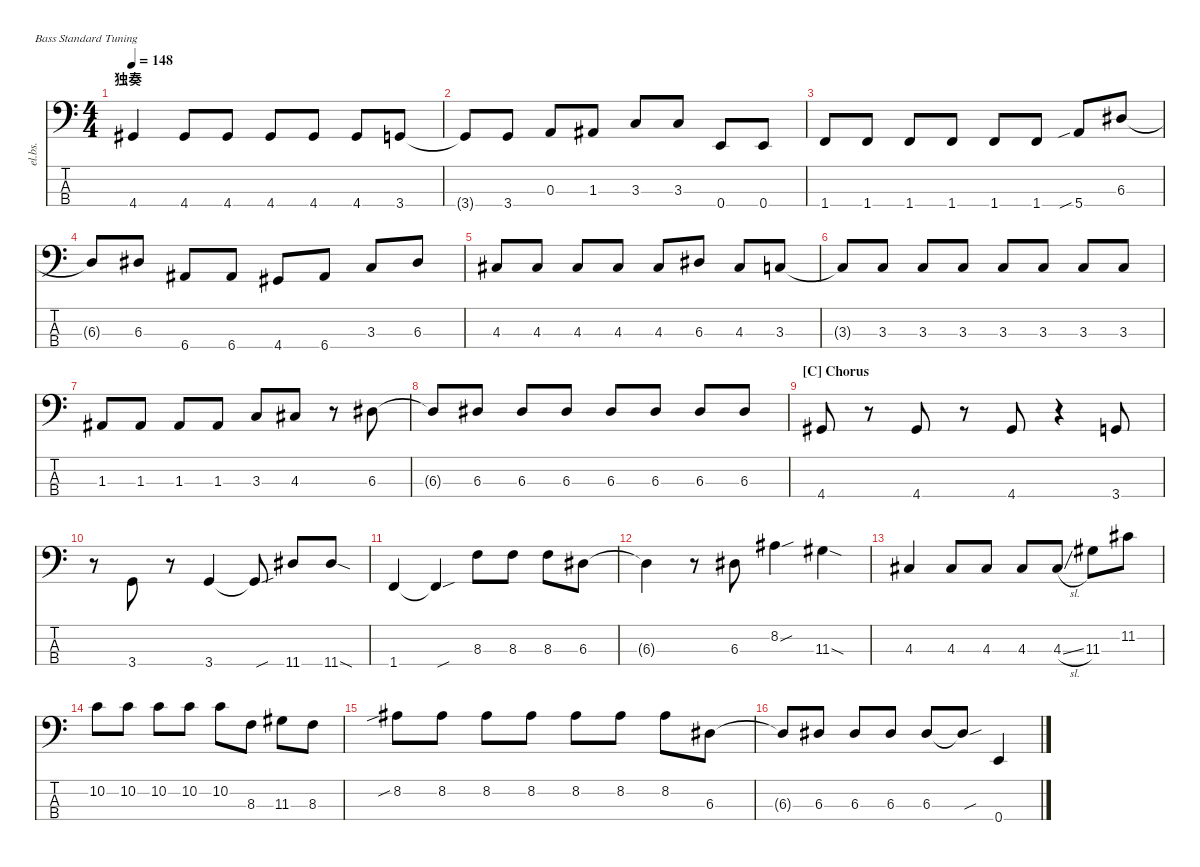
\defaultSystemsLayout 4
\hideDynamics
\bracketExtendMode nobrackets
\track ("Electric Bass" "el.bs.") {instrument electricbassfinger}
\staff {score tabs}
\tuning (G2 D2 A1 E1)
\ts (4 4)
\section ("" "独奏")
\tempo 148
\clef f4
\ks c
4.4{acc #}.4{dy mf beam Up} 4.4{acc #}.8{beam Up} 4.4{acc #}.8{beam Up} 4.4{acc #}.8{beam Up} 4.4{acc #}.8{beam Up} 4.4{acc #}.8{beam Up} 3.4.8{beam Up} |
3.4{t}.8{beam Up} 3.4.8{beam Up} 0.3.8{beam Up} 1.3{acc #}.8{beam Up} 3.3.8{beam Up} 3.3.8{beam Up} 0.4.8{beam Up} 0.4.8{beam Up} |
1.4.8{beam Up} 1.4.8{beam Up} 1.4.8{beam Up} 1.4.8{beam Up} 1.4.8{beam Up} 1.4.8{beam Up} 5.4{sib}.8{beam Up} 6.3{acc #}.8{beam Up} |
6.3{t acc #}.8{beam Up} 6.3{acc #}.8{beam Up} 6.4{acc #}.8{beam Up} 6.4{acc #}.8{beam Up} 4.4{acc #}.8{beam Up} 6.4{acc #}.8{beam Up} 3.3.8{beam Up} 6.3{acc #}.8{beam Up} |
4.3{acc #}.8{beam Up} 4.3{acc #}.8{beam Up} 4.3{acc #}.8{beam Up} 4.3{acc #}.8{beam Up} 4.3{acc #}.8{beam Up} 6.3{acc #}.8{beam Up} 4.3{acc #}.8{beam Up} 3.3.8{beam Up} |
3.3{t}.8{beam Up} 3.3.8{beam Up} 3.3.8{beam Up} 3.3.8{beam Up} 3.3.8{beam Up} 3.3.8{beam Up} 3.3.8{beam Up} 3.3.8{beam Up} |
1.3{acc #}.8{beam Up} 1.3{acc #}.8{beam Up} 1.3{acc #}.8{beam Up} 1.3{acc #}.8{beam Up} 3.3.8{beam Up} 4.3{acc #}.8{beam Up} r.8{beam Down} 6.3{acc #}.8{beam Down} |
6.3{t acc #}.8{beam Up} 6.3{acc #}.8{beam Up} 6.3{acc #}.8{beam Up} 6.3{acc #}.8{beam Up} 6.3{acc #}.8{beam Up} 6.3{acc #}.8{beam Up} 6.3{acc #}.8{beam Up} 6.3{acc #}.8{beam Up} |
\section ("C" "Chorus")
4.4{acc #}.8{beam Up} r.8{beam Down} 4.4{acc #}.8{beam Up} r.8{beam Down} 4.4{acc #}.8{beam Up} r.4{beam Down} 3.4.8{beam Up} |
r.8{beam Down} 3.4.8{beam Up} r.8{beam Down} 3.4.4{beam Up} 3.4{sou t}.8{beam Up} 11.4{acc #}.8{beam Up} 11.4{sod acc #}.8{beam Up} |
1.4.4{beam Up} 1.4{sou t}.4{beam Up} 8.3.8{beam Down} 8.3.8{beam Down} 8.3.8{beam Down} 6.3{acc #}.8{beam Down} |
6.3{t acc #}.4{beam Down} r.8{beam Down} 6.3{acc #}.8{beam Down} 8.2{sou acc #}.4{beam Down} 11.3{sod acc #}.4{beam Down} |
4.3{acc #}.4{beam Up} 4.3{acc #}.8{beam Up} 4.3{acc #}.8{beam Up} 4.3{acc #}.8{beam Up} 4.3{sl acc #}.8{beam Up} 11.3{acc #}.8{beam Down} 11.2{acc #}.8{beam Down} |
10.2.8{beam Down} 10.2.8{beam Down} 10.2.8{beam Down} 10.2.8{beam Down} 10.2.8{beam Down} 8.3.8{beam Down} 11.3{acc #}.8{beam Down} 8.3.8{beam Down} |
8.2{sib acc #}.8{beam Down} 8.2{acc #}.8{beam Down} 8.2{acc #}.8{beam Down} 8.2{acc #}.8{beam Down} 8.2{acc #}.8{beam Down} 8.2{acc #}.8{beam Down} 8.2{acc #}.8{beam Down} 6.3{acc #}.8{beam Down} |
6.3{t acc #}.8{beam Up} 6.3{acc #}.8{beam Up} 6.3{acc #}.8{beam Up} 6.3{acc #}.8{beam Up} 6.3{acc #}.8{beam Up} 6.3{sou t acc #}.8{beam Up} 0.4.4{beam Up}
